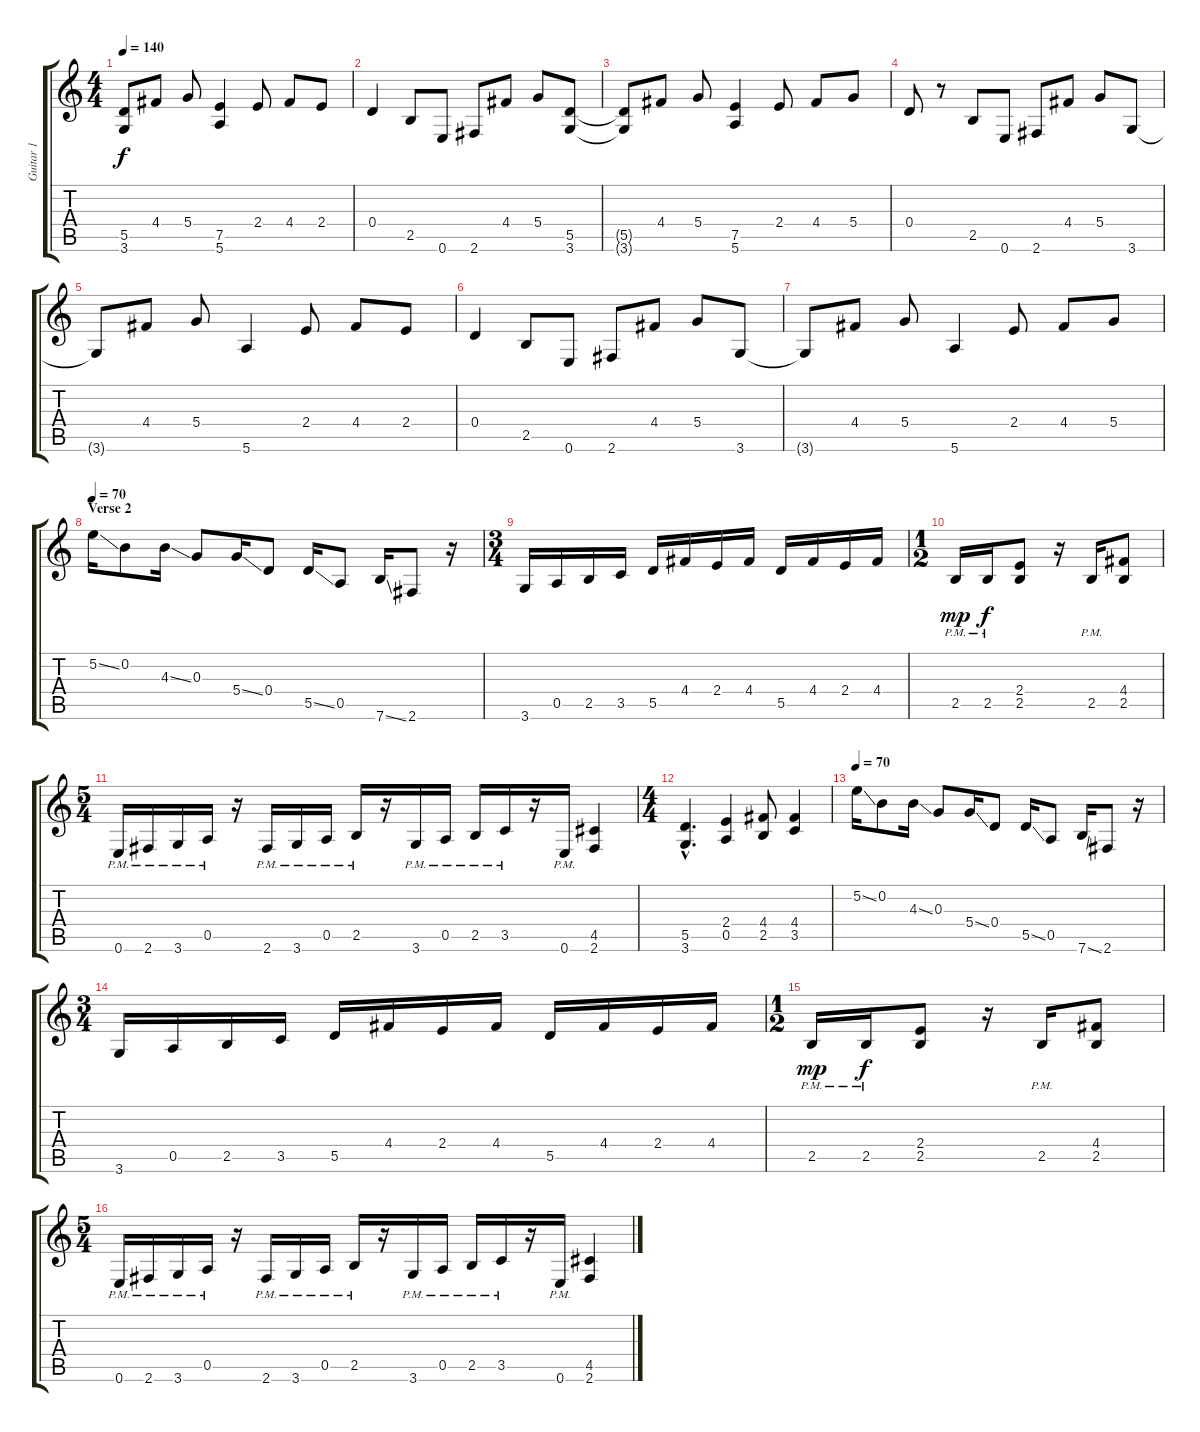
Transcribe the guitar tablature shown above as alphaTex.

\track ("Guitar 1" "Guitar 1") {instrument distortionguitar}
\staff {score tabs}
\tuning (E4 B3 G3 D3 A2 E2) {hide}
\ts (4 4)
\tempo 140
\clef g2
\ks c
(5.5{t} 3.6{t}).8{dy f} 4.4.8 5.4.8 (7.5 5.6).4 2.4.8 4.4.8 2.4.8 |
0.4.4 2.5.8 0.6.8 2.6.8 4.4.8 5.4.8 (5.5 3.6).8 |
(5.5{t} 3.6{t}).8 4.4.8 5.4.8 (7.5 5.6).4 2.4.8 4.4.8 5.4.8 |
0.4.8 r.8 2.5.8 0.6.8 2.6.8 4.4.8 5.4.8 3.6.8 |
3.6{t}.8 4.4.8 5.4.8 5.6.4 2.4.8 4.4.8 2.4.8 |
0.4.4 2.5.8 0.6.8 2.6.8 4.4.8 5.4.8 3.6.8 |
3.6{t}.8 4.4.8 5.4.8 5.6.4 2.4.8 4.4.8 5.4.8 |
\section ("" "Verse 2")
\tempo 70
5.2{ss}.16 0.2.8 4.3{ss}.16 0.3.8 5.4{ss}.16 0.4.8 5.5{ss}.16 0.5.8 7.6{ss}.16 2.6.8 r.16 |
\ts (3 4)
3.6.16 0.5.16 2.5.16 3.5.16 5.5.16 4.4.16 2.4.16 4.4.16 5.5.16 4.4.16 2.4.16 4.4.16 |
\ts (1 2)
2.5{pm}.16{dy mp} 2.5{pm}.16{dy f} (2.4 2.5).8 r.16 2.5{pm}.16 (4.4 2.5).8 |
\ts (5 4)
0.6{pm}.16 2.6{pm}.16 3.6{pm}.16 0.5{pm}.16 r.16 2.6{pm}.16 3.6{pm}.16 0.5{pm}.16 2.5{pm}.16 r.16 3.6{pm}.16 0.5{pm}.16 2.5{pm}.16 3.5{pm}.16 r.16 0.6{pm}.16 (4.5 2.6).4 |
\ts (4 4)
(5.5{hac} 3.6{hac}).4{d} (2.4 0.5).4 (4.4 2.5).8 (4.4 3.5).4 |
\tempo 70
5.2{ss}.16 0.2.8 4.3{ss}.16 0.3.8 5.4{ss}.16 0.4.8 5.5{ss}.16 0.5.8 7.6{ss}.16 2.6.8 r.16 |
\ts (3 4)
3.6.16 0.5.16 2.5.16 3.5.16 5.5.16 4.4.16 2.4.16 4.4.16 5.5.16 4.4.16 2.4.16 4.4.16 |
\ts (1 2)
2.5{pm}.16{dy mp} 2.5{pm}.16{dy f} (2.4 2.5).8 r.16 2.5{pm}.16 (4.4 2.5).8 |
\ts (5 4)
0.6{pm}.16 2.6{pm}.16 3.6{pm}.16 0.5{pm}.16 r.16 2.6{pm}.16 3.6{pm}.16 0.5{pm}.16 2.5{pm}.16 r.16 3.6{pm}.16 0.5{pm}.16 2.5{pm}.16 3.5{pm}.16 r.16 0.6{pm}.16 (4.5 2.6).4
